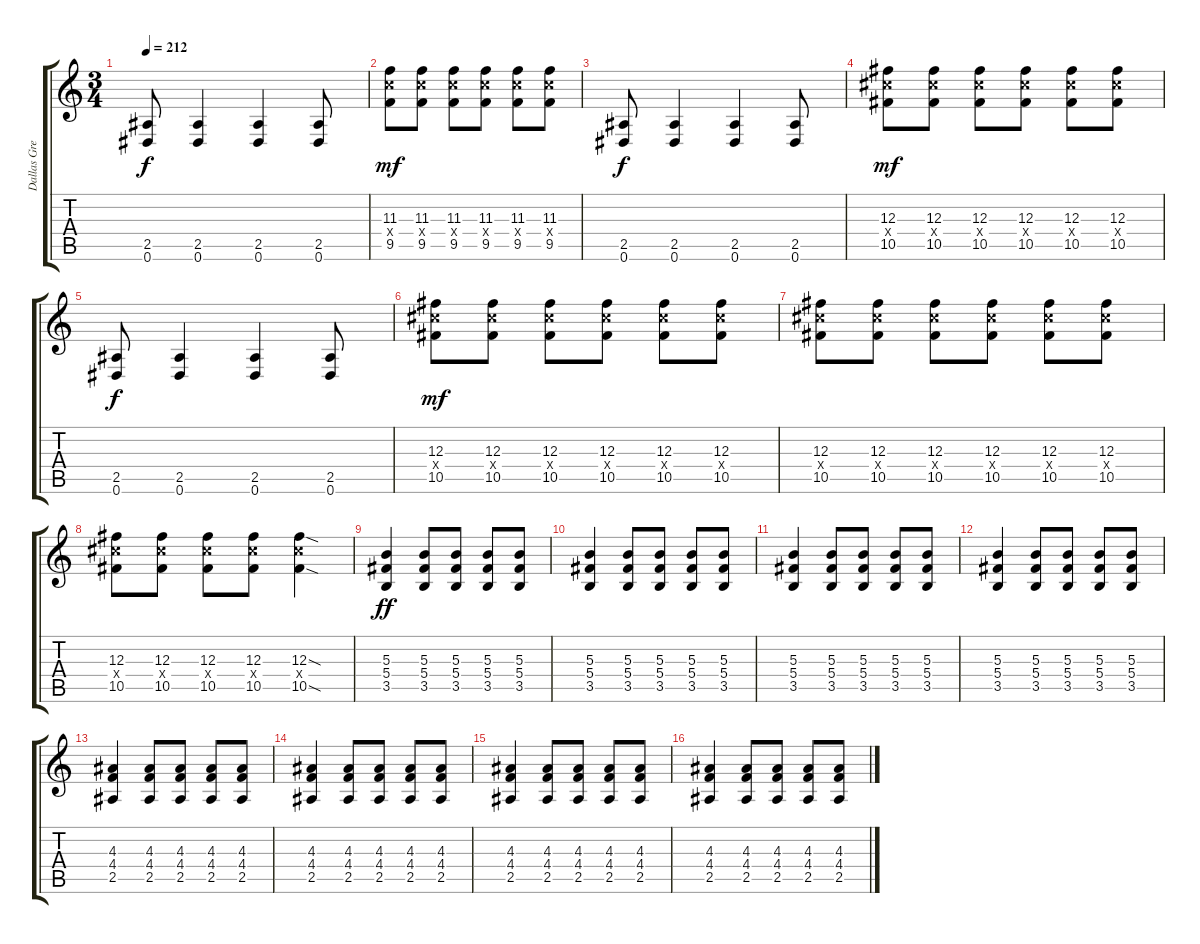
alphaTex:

\track ("Dallas Green" "Dallas Gre") {instrument distortionguitar}
\staff {score tabs}
\tuning (Eb4 Bb3 Gb3 Db3 Ab2 Eb2) {hide}
\ts (3 4)
\tempo 212
\clef g2
\ks c
(2.5 0.6).8{dy f} (2.5 0.6).4 (2.5 0.6).4 (2.5 0.6).8 |
(11.3 11.4{x} 9.5).8{dy mf} (11.3 11.4{x} 9.5).8 (11.3 11.4{x} 9.5).8 (11.3 11.4{x} 9.5).8 (11.3 11.4{x} 9.5).8 (11.3 11.4{x} 9.5).8 |
(2.5 0.6).8{dy f} (2.5 0.6).4 (2.5 0.6).4 (2.5 0.6).8 |
(12.3 12.4{x} 10.5).8{dy mf} (12.3 12.4{x} 10.5).8 (12.3 12.4{x} 10.5).8 (12.3 12.4{x} 10.5).8 (12.3 12.4{x} 10.5).8 (12.3 12.4{x} 10.5).8 |
(2.5 0.6).8{dy f} (2.5 0.6).4 (2.5 0.6).4 (2.5 0.6).8 |
(12.3 12.4{x} 10.5).8{dy mf} (12.3 12.4{x} 10.5).8 (12.3 12.4{x} 10.5).8 (12.3 12.4{x} 10.5).8 (12.3 12.4{x} 10.5).8 (12.3 12.4{x} 10.5).8 |
(12.3 12.4{x} 10.5).8 (12.3 12.4{x} 10.5).8 (12.3 12.4{x} 10.5).8 (12.3 12.4{x} 10.5).8 (12.3 12.4{x} 10.5).8 (12.3 12.4{x} 10.5).8 |
(12.3 12.4{x} 10.5).8 (12.3 12.4{x} 10.5).8 (12.3 12.4{x} 10.5).8 (12.3 12.4{x} 10.5).8 (12.3{sod} 12.4{x} 10.5{sod}).4 |
(5.3 5.4 3.5).4{dy ff} (5.3 5.4 3.5).8 (5.3 5.4 3.5).8 (5.3 5.4 3.5).8 (5.3 5.4 3.5).8 |
(5.3 5.4 3.5).4 (5.3 5.4 3.5).8 (5.3 5.4 3.5).8 (5.3 5.4 3.5).8 (5.3 5.4 3.5).8 |
(5.3 5.4 3.5).4 (5.3 5.4 3.5).8 (5.3 5.4 3.5).8 (5.3 5.4 3.5).8 (5.3 5.4 3.5).8 |
(5.3 5.4 3.5).4 (5.3 5.4 3.5).8 (5.3 5.4 3.5).8 (5.3 5.4 3.5).8 (5.3 5.4 3.5).8 |
(4.3 4.4 2.5).4 (4.3 4.4 2.5).8 (4.3 4.4 2.5).8 (4.3 4.4 2.5).8 (4.3 4.4 2.5).8 |
(4.3 4.4 2.5).4 (4.3 4.4 2.5).8 (4.3 4.4 2.5).8 (4.3 4.4 2.5).8 (4.3 4.4 2.5).8 |
(4.3 4.4 2.5).4 (4.3 4.4 2.5).8 (4.3 4.4 2.5).8 (4.3 4.4 2.5).8 (4.3 4.4 2.5).8 |
(4.3 4.4 2.5).4 (4.3 4.4 2.5).8 (4.3 4.4 2.5).8 (4.3 4.4 2.5).8 (4.3 4.4 2.5).8
